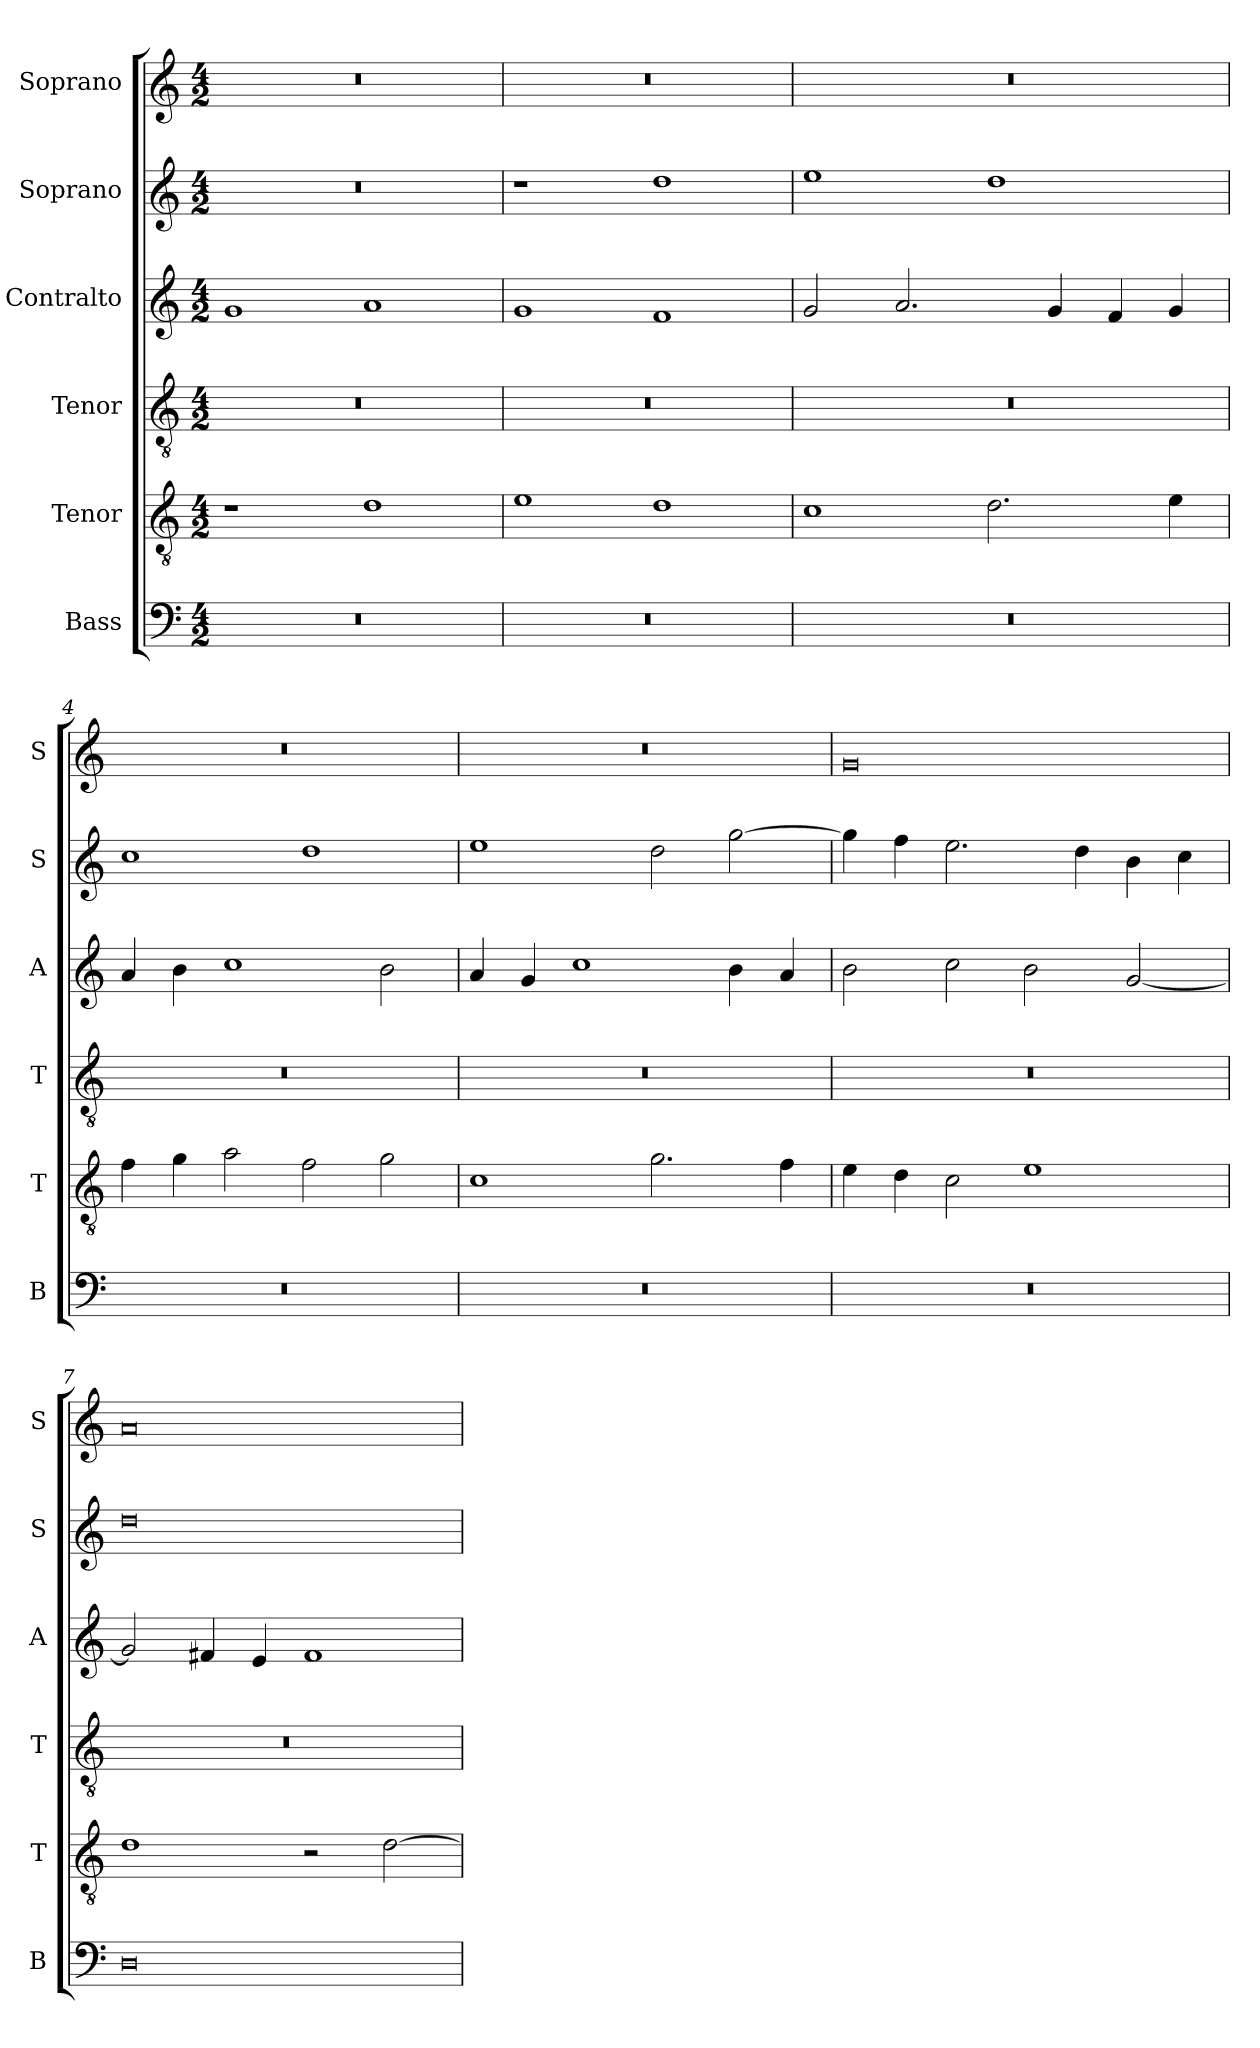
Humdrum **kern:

**kern	**kern	**kern	**kern	**kern	**kern
*part6	*part5	*part4	*part3	*part2	*part1
*staff6	*staff5	*staff4	*staff3	*staff2	*staff1
*I"Bass	*I"Tenor	*I"Tenor	*I"Contralto	*I"Soprano	*I"Soprano
*I'B	*I'T	*I'T	*I'A	*I'S	*I'S
*clefF4	*clefGv2	*clefGv2	*clefG2	*clefG2	*clefG2
*k[]	*k[]	*k[]	*k[]	*k[]	*k[]
*G:mix	*G:mix	*G:mix	*G:mix	*G:mix	*G:mix
*M4/2	*M4/2	*M4/2	*M4/2	*M4/2	*M4/2
=1	=1	=1	=1	=1	=1
0r	1r	0r	1g	0r	0r
.	1d	.	1a	.	.
=2	=2	=2	=2	=2	=2
0r	1e	0r	1g	1r	0r
.	1d	.	1f	1dd	.
=3	=3	=3	=3	=3	=3
0r	1c	0r	2g	1ee	0r
.	.	.	2.a	.	.
.	2.d	.	.	1dd	.
.	.	.	4g	.	.
.	.	.	4f	.	.
.	4e	.	4g	.	.
=4	=4	=4	=4	=4	=4
0r	4f	0r	4a	1cc	0r
.	4g	.	4b	.	.
.	2a	.	1cc	.	.
.	2f	.	.	1dd	.
.	2g	.	2b	.	.
=5	=5	=5	=5	=5	=5
0r	1c	0r	4a	1ee	0r
.	.	.	4g	.	.
.	.	.	1cc	.	.
.	2.g	.	.	2dd	.
.	.	.	4b	[2gg	.
.	4f	.	4a	.	.
=6	=6	=6	=6	=6	=6
0r	4e	0r	2b	4gg]	0g
.	4d	.	.	4ff	.
.	2c	.	2cc	2.ee	.
.	1e	.	2b	.	.
.	.	.	.	4dd	.
.	.	.	[2g	4b	.
.	.	.	.	4cc	.
=7	=7	=7	=7	=7	=7
0D	1d	0r	2g]	0dd	0a
.	.	.	4f#X	.	.
.	.	.	4e	.	.
.	2r	.	1f#	.	.
.	[2d	.	.	.	.
=	=	=	=	=	=
*-	*-	*-	*-	*-	*-
